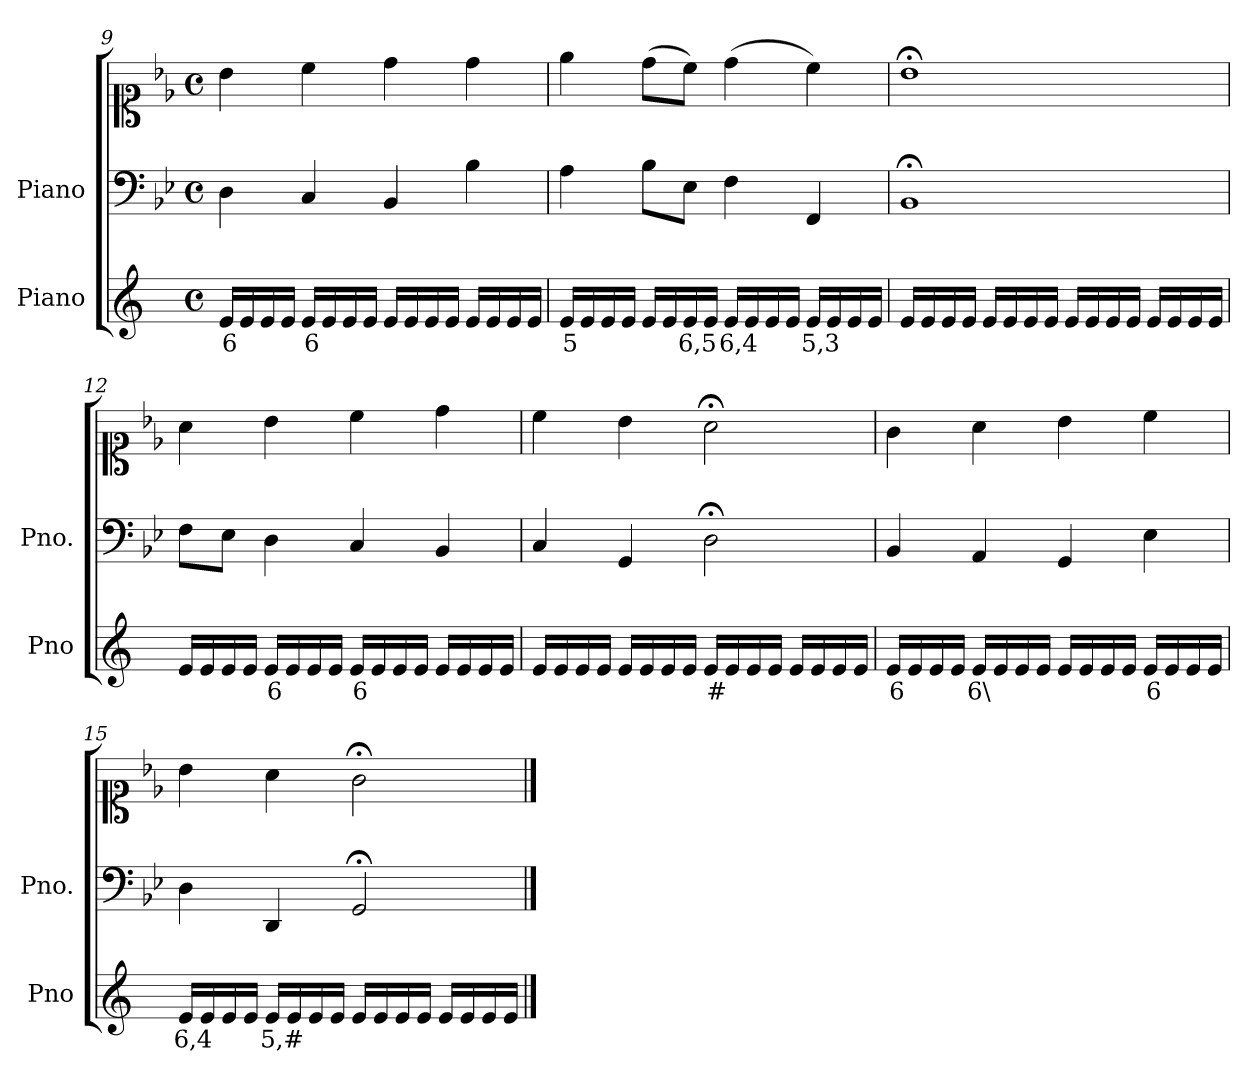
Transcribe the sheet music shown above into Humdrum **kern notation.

**kern	**text	**kern	**kern
*part2	*part2	*part1	*part1
*staff3	*staff3	*staff2	*staff1
*I"Piano	*	*I"Piano	*
*I'Pno	*	*I'Pno.	*
*clefG2	*	*clefF4	*clefC1
*k[]	*	*k[b-e-]	*k[b-e-]
*M4/4	*	*M4/4	*M4/4
*met(c)	*	*met(c)	*met(c)
=9	=9	=9	=9
!	!LO:LY:b	!	!
16e/LL	6	4D\	4b-\
16e/	.	.	.
16e/	.	.	.
16e/JJ	.	.	.
!	!LO:LY:b	!	!
16e/LL	6	4C/	4cc\
16e/	.	.	.
16e/	.	.	.
16e/JJ	.	.	.
16e/LL	.	4BB-/	4dd\
16e/	.	.	.
16e/	.	.	.
16e/JJ	.	.	.
16e/LL	.	4B-\	4dd\
16e/	.	.	.
16e/	.	.	.
16e/JJ	.	.	.
=10	=10	=10	=10
!	!LO:LY:b	!	!
16e/LL	5	4A\	4ee-\
16e/	.	.	.
16e/	.	.	.
16e/JJ	.	.	.
16e/LL	.	8B-\L	(>8dd\L
16e/	.	.	.
!	!LO:LY:b	!	!
16e/	6,5	8E-\J	8cc\J)
16e/JJ	.	.	.
!	!LO:LY:b	!	!
16e/LL	6,4	4F\	(>4dd\
16e/	.	.	.
16e/	.	.	.
16e/JJ	.	.	.
!	!LO:LY:b	!	!
16e/LL	5,3	4FF/	4cc\)
16e/	.	.	.
16e/	.	.	.
16e/JJ	.	.	.
=11	=11	=11	=11
16e/LL	.	1BB-;<	1b-;<
16e/	.	.	.
16e/	.	.	.
16e/JJ	.	.	.
16e/LL	.	.	.
16e/	.	.	.
16e/	.	.	.
16e/JJ	.	.	.
16e/LL	.	.	.
16e/	.	.	.
16e/	.	.	.
16e/JJ	.	.	.
16e/LL	.	.	.
16e/	.	.	.
16e/	.	.	.
16e/JJ	.	.	.
=12	=12	=12	=12
16e/LL	.	8F\L	4a\
16e/	.	.	.
!	!LO:LY:b	!	!
16e/	_	8E-\J	.
16e/JJ	.	.	.
!	!LO:LY:b	!	!
16e/LL	6	4D\	4b-\
16e/	.	.	.
16e/	.	.	.
16e/JJ	.	.	.
!	!LO:LY:b	!	!
16e/LL	6	4C/	4cc\
16e/	.	.	.
16e/	.	.	.
16e/JJ	.	.	.
16e/LL	.	4BB-/	4dd\
16e/	.	.	.
16e/	.	.	.
16e/JJ	.	.	.
=13	=13	=13	=13
16e/LL	.	4C/	4cc\
16e/	.	.	.
16e/	.	.	.
16e/JJ	.	.	.
16e/LL	.	4GG/	4b-\
16e/	.	.	.
16e/	.	.	.
16e/JJ	.	.	.
!	!LO:LY:b	!	!
16e/LL	#	2D;<\	2a;<\
16e/	.	.	.
16e/	.	.	.
16e/JJ	.	.	.
16e/LL	.	.	.
16e/	.	.	.
16e/	.	.	.
16e/JJ	.	.	.
=14	=14	=14	=14
!	!LO:LY:b	!	!
16e/LL	6	4BB-/	4g\
16e/	.	.	.
16e/	.	.	.
16e/JJ	.	.	.
!	!LO:LY:b	!	!
16e/LL	6\	4AA/	4a\
16e/	.	.	.
16e/	.	.	.
16e/JJ	.	.	.
16e/LL	.	4GG/	4b-\
16e/	.	.	.
16e/	.	.	.
16e/JJ	.	.	.
!	!LO:LY:b	!	!
16e/LL	6	4E-\	4cc\
16e/	.	.	.
16e/	.	.	.
16e/JJ	.	.	.
=15	=15	=15	=15
!	!LO:LY:b	!	!
16e/LL	6,4	4D\	4b-\
16e/	.	.	.
16e/	.	.	.
16e/JJ	.	.	.
!	!LO:LY:b	!	!
16e/LL	5,#	4DD/	4a\
16e/	.	.	.
16e/	.	.	.
16e/JJ	.	.	.
16e/LL	.	2GG;</	2g;<\
16e/	.	.	.
16e/	.	.	.
16e/JJ	.	.	.
16e/LL	.	.	.
16e/	.	.	.
16e/	.	.	.
16e/JJ	.	.	.
==	==	==	==
*-	*-	*-	*-
